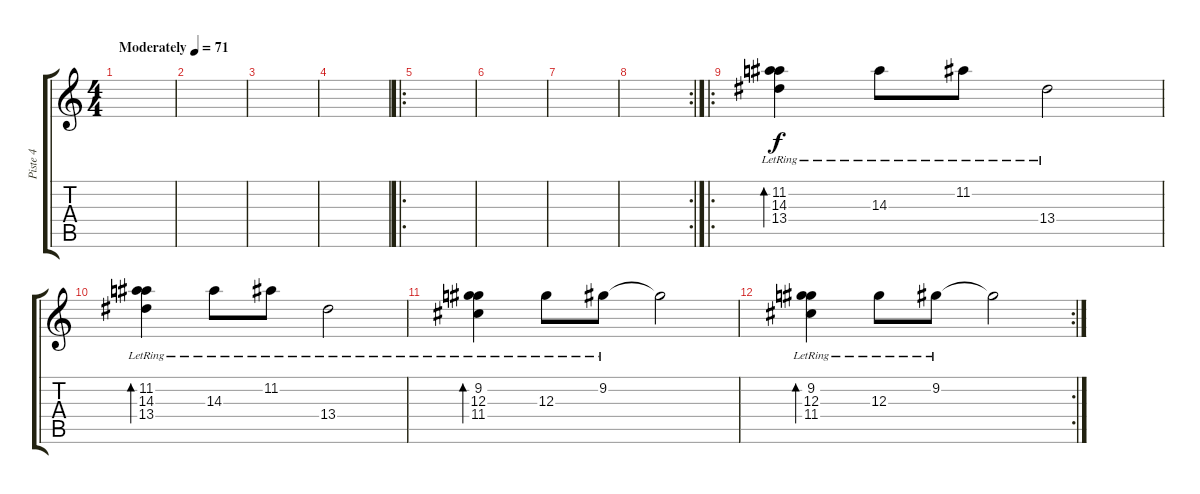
\track ("Piste 4" "Piste 4") {instrument electricguitarclean}
\staff {score tabs}
\tuning (E4 B3 G3 D3 A2 E2) {hide}
\ts (4 4)
\tempo (71 "Moderately")
\clef g2
\ks c
|
|
|
|
\ro
|
|
|
\rc 2
|
\ro
(11.2{lr} 14.3{lr} 13.4{lr}).4{bd 60} 14.3{lr}.8 11.2{lr}.8 13.4{lr}.2 |
(11.2{lr} 14.3{lr} 13.4{lr}).4{bd 60} 14.3{lr}.8 11.2{lr}.8 13.4{lr}.2 |
(9.2{lr} 12.3{lr} 11.4{lr}).4{bd 60} 12.3{lr}.8 9.2{lr}.8 9.2{t}.2 |
\rc 2
(9.2{lr} 12.3{lr} 11.4{lr}).4{bd 60} 12.3{lr}.8 9.2{lr}.8 9.2{t}.2
